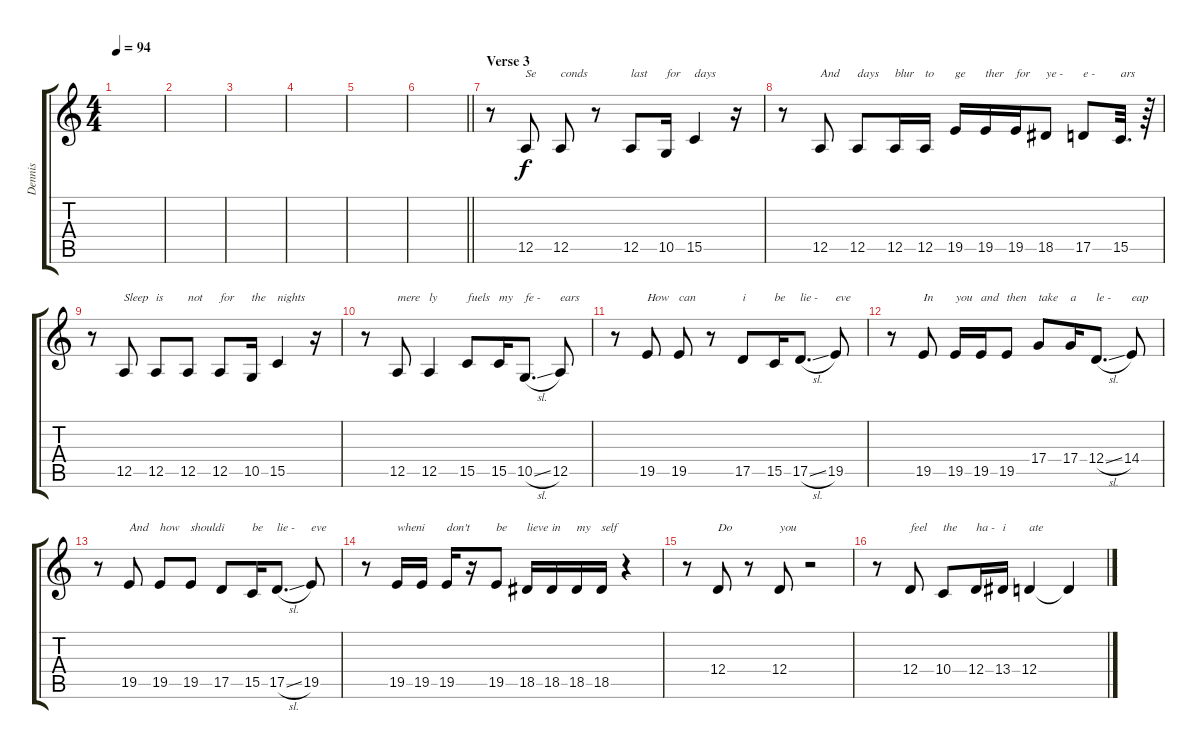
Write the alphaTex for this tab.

\track ("Dennis" "Dennis") {instrument tenorsax}
\staff {score tabs}
\tuning (E4 B3 G3 D3 A2 E2) {hide}
\ts (4 4)
\tempo 94
\clef g2
\ks c
|
|
|
|
|
\barLineRight lightlight
|
\section ("" "Verse 3")
r.8 12.5.8{txt "Se"} 12.5.8{txt "conds"} r.8 12.5.8{txt "last"} 10.5.16{txt "for"} 15.5.4{txt "days"} r.16 |
r.8 12.5.8{txt "And"} 12.5.8{txt "days"} 12.5.16{txt "blur"} 12.5.16{txt "to"} 19.5.16{txt "ge"} 19.5.16{txt "ther"} 19.5.16{txt "for"} 18.5.8{txt "ye -"} 17.5.8{txt "e -"} 15.5.32{d txt "ars"} r.64 |
r.8 12.5.8{txt "Sleep"} 12.5.8{txt "is"} 12.5.8{txt "not"} 12.5.8{txt "for"} 10.5.16{txt "the"} 15.5.4{txt "nights"} r.16 |
r.8 12.5.8{txt "mere"} 12.5.4{txt "ly"} 15.5.8{txt "fuels"} 15.5.16{txt "my"} 10.5{sl}.8{d txt "fe -"} 12.5.8{txt "ears"} |
r.8 19.5.8{txt "How"} 19.5.8{txt "can"} r.8 17.5.8{txt "i"} 15.5.16{txt "be"} 17.5{sl}.8{d txt "lie -"} 19.5.8{txt "eve"} |
r.8 19.5.8{txt "In"} 19.5.16{txt "you"} 19.5.16{txt "and"} 19.5.8{txt "then"} 17.4.8{txt "take"} 17.4.16{txt "a"} 12.4{sl}.8{d txt "le -"} 14.4.8{txt "eap"} |
r.8 19.5.8{txt "And"} 19.5.8{txt "how"} 19.5.8{txt "should"} 17.5.8{txt "i"} 15.5.16{txt "be"} 17.5{sl}.8{d txt "lie -"} 19.5.8{txt "eve"} |
r.8 19.5.16{txt "when"} 19.5.16{txt "i"} 19.5.16{txt "don't"} r.16 19.5.8{txt "be"} 18.5.16{txt "lieve"} 18.5.16{txt "in"} 18.5.16{txt "my"} 18.5.16{txt "self"} r.4 |
r.8 12.4.8{txt "Do"} r.8 12.4.8{txt "you"} r.2 |
r.8 12.4.8{txt "feel"} 10.4.8{txt "the"} 12.4.16{txt "ha -"} 13.4.16{txt "i"} 12.4.4{txt "ate"} 12.4{t}.4
